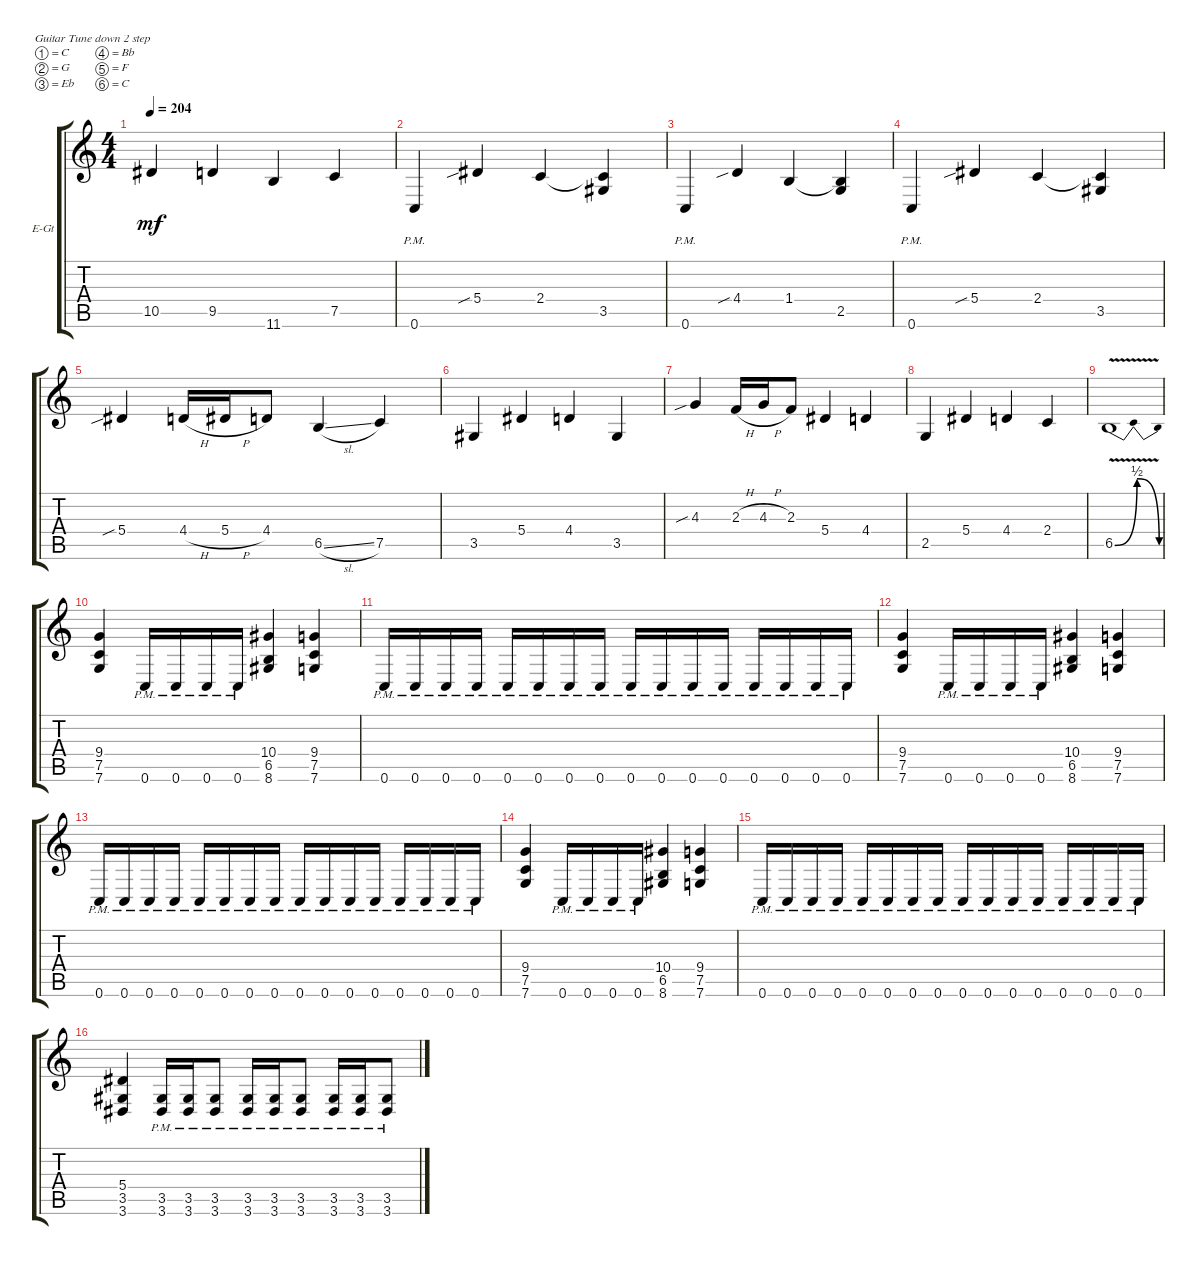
\defaultSystemsLayout 4
\bracketExtendMode groupsimilarinstruments
\firstSystemTrackNameOrientation horizontal
\otherSystemsTrackNameOrientation horizontal
\track ("Eschbach Rhythm" "E-Gt") {instrument overdrivenguitar}
\staff {score tabs}
\tuning (C4 G3 Eb3 Bb2 F2 C2)
\ts (4 4)
\tempo 204
\clef g2
\ks c
10.5.4{dy mf} 9.5.4 11.6.4 7.5.4 |
0.6{pm}.4 5.4{sib}.4 2.4.4 (3.5 2.4{t}).4 |
0.6{pm}.4 4.4{sib}.4 1.4.4 (2.5 1.4{t}).4 |
0.6{pm}.4 5.4{sib}.4 2.4.4 (3.5 2.4{t}).4 |
5.4{sib}.4 4.4{h}.16 5.4{h}.16 4.4.8 6.5{sl}.4 7.5.4 |
3.5.4 5.4.4 4.4.4 3.5.4 |
4.3{sib}.4 2.3{h}.16 4.3{h}.16 2.3.8 5.4.4 4.4.4 |
2.5.4 5.4.4 4.4.4 2.4.4 |
6.5{be (bendrelease 21.599999999999998 0 26.4 2 27 2 30.599999999999998 0) v}.1 |
(7.5 9.4 7.6).4 0.6{pm}.16 0.6{pm}.16 0.6{pm}.16 0.6{pm}.16 (6.5 10.4 8.6).4 (7.5 9.4 7.6).4 |
0.6{pm}.16 0.6{pm}.16 0.6{pm}.16 0.6{pm}.16 0.6{pm}.16 0.6{pm}.16 0.6{pm}.16 0.6{pm}.16 0.6{pm}.16 0.6{pm}.16 0.6{pm}.16 0.6{pm}.16 0.6{pm}.16 0.6{pm}.16 0.6{pm}.16 0.6{pm}.16 |
(7.5 9.4 7.6).4 0.6{pm}.16 0.6{pm}.16 0.6{pm}.16 0.6{pm}.16 (6.5 10.4 8.6).4 (7.5 9.4 7.6).4 |
0.6{pm}.16 0.6{pm}.16 0.6{pm}.16 0.6{pm}.16 0.6{pm}.16 0.6{pm}.16 0.6{pm}.16 0.6{pm}.16 0.6{pm}.16 0.6{pm}.16 0.6{pm}.16 0.6{pm}.16 0.6{pm}.16 0.6{pm}.16 0.6{pm}.16 0.6{pm}.16 |
(7.5 9.4 7.6).4 0.6{pm}.16 0.6{pm}.16 0.6{pm}.16 0.6{pm}.16 (6.5 10.4 8.6).4 (7.5 9.4 7.6).4 |
0.6{pm}.16 0.6{pm}.16 0.6{pm}.16 0.6{pm}.16 0.6{pm}.16 0.6{pm}.16 0.6{pm}.16 0.6{pm}.16 0.6{pm}.16 0.6{pm}.16 0.6{pm}.16 0.6{pm}.16 0.6{pm}.16 0.6{pm}.16 0.6{pm}.16 0.6{pm}.16 |
(3.6 3.5 5.4).4 (3.6{pm} 3.5{pm}).16 (3.6{pm} 3.5{pm}).16 (3.6{pm} 3.5{pm}).8 (3.6{pm} 3.5{pm}).16 (3.6{pm} 3.5{pm}).16 (3.6{pm} 3.5{pm}).8 (3.6{pm} 3.5{pm}).16 (3.6{pm} 3.5{pm}).16 (3.6{pm} 3.5{pm}).8
